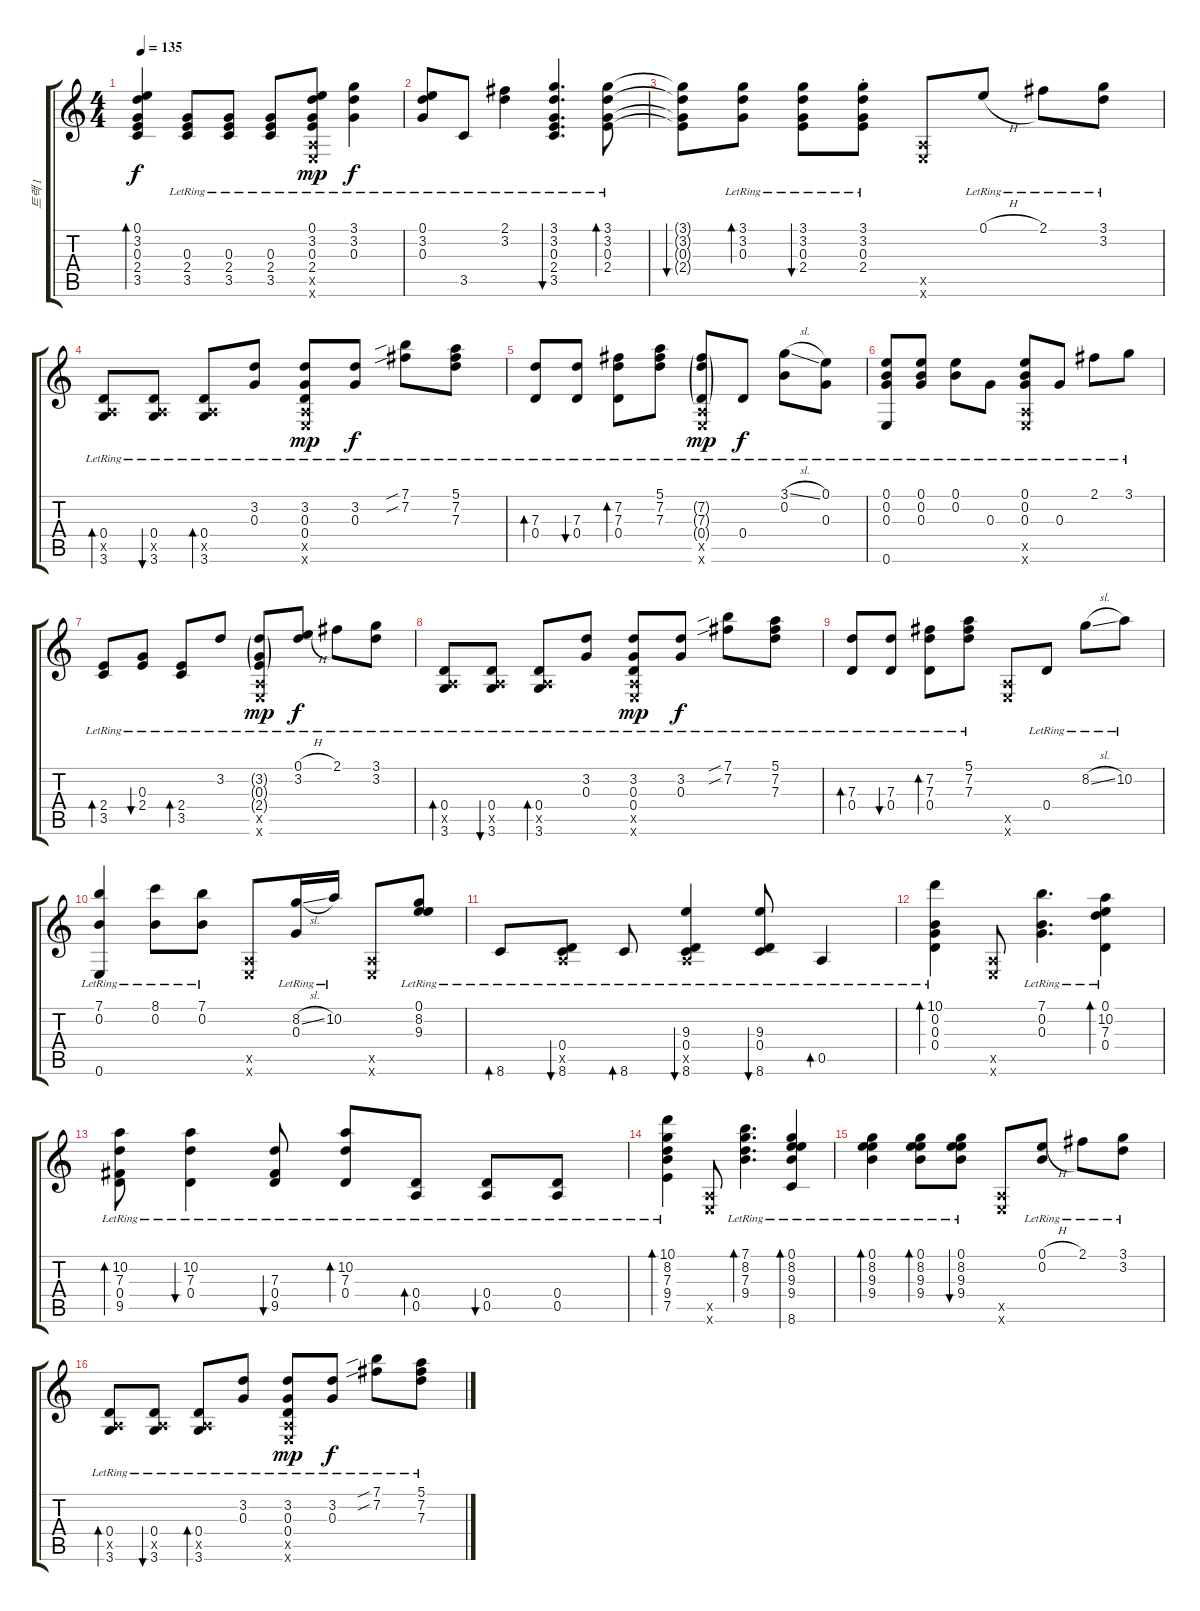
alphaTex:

\track ("트랙 1" "트랙 1") {instrument acousticguitarsteel}
\staff {score tabs}
\tuning (E4 B3 G3 D3 A2 E2) {hide}
\ts (4 4)
\tempo 135
\clef g2
\ks c
(0.1{t} 3.2{t} 0.3{t} 2.4{t} 3.5{t}).4{bd 120 dy f} (0.3{lr} 2.4{lr} 3.5{lr}).8 (0.3{lr} 2.4{lr} 3.5{lr}).8 (0.3{lr} 2.4{lr} 3.5{lr}).8 (0.1{lr} 3.2{lr} 0.3{lr} 2.4{lr} 0.5{x} 0.6{x}).8{dy mp} (3.1{lr} 3.2{lr} 0.3{lr}).4{dy f} |
(0.1{lr} 3.2{lr} 0.3{lr}).8 3.5{lr}.8 (2.1{lr} 3.2{lr}).4 (3.1{lr} 3.2{lr} 0.3{lr} 2.4{lr} 3.5{lr}).4{d bu 240} (3.1{lr} 3.2{lr} 0.3{lr} 2.4{lr}).8{bd 120} |
(3.1{t} 3.2{t} 0.3{t} 2.4{t}).8{bu 120} (3.1{lr} 3.2{lr} 0.3{lr}).8{bd 120} (3.1{lr} 3.2{lr} 0.3{lr} 2.4{lr}).8{bu 120} (3.1{st lr} 3.2{st lr} 0.3{st lr} 2.4{st lr}).8 (0.5{x} 0.6{x}).8 0.1{h lr}.8 2.1{lr}.8 (3.1{lr} 3.2{lr}).8 |
(0.4{lr} 0.5{x} 3.6{lr}).8{bd 60} (0.4{lr} 0.5{x} 3.6{lr}).8{bu 60} (0.4{lr} 0.5{x} 3.6{lr}).8{bd 60} (3.2{lr} 0.3{lr}).8 (3.2{lr} 0.3{lr} 0.4{lr} 0.5{x} 0.6{x}).8{dy mp} (3.2{lr} 0.3{lr}).8{dy f} (7.1{sib lr} 7.2{sib lr}).8 (5.1{lr} 7.2{lr} 7.3{lr}).8 |
(7.3{lr} 0.4{lr}).8{bd 60} (7.3{lr} 0.4{lr}).8{bu 60} (7.2{lr} 7.3{lr} 0.4{lr}).8{bd 60} (5.1{lr} 7.2{lr} 7.3{lr}).8 (7.2{g lr} 7.3{g lr} 0.4{g lr} 0.5{x} 0.6{x}).8{dy mp} 0.4{lr}.8{dy f} (3.1{sl lr} 0.2{lr}).8 (0.1{lr} 0.3{lr}).8 |
(0.1{lr} 0.2{lr} 0.3{lr} 0.6{lr}).8 (0.1{lr} 0.2{lr} 0.3{lr}).8 (0.1{lr} 0.2{lr}).8 0.3{lr}.8 (0.1{lr} 0.2{lr} 0.3{lr} 0.5{x} 0.6{x}).8 0.3{lr}.8 2.1{lr}.8 3.1{lr}.8 |
(2.4{lr} 3.5{lr}).8{bd 60} (0.3{lr} 2.4{lr}).8{bu 60} (2.4{lr} 3.5{lr}).8{bd 60} 3.2{lr}.8 (3.2{g lr} 0.3{g lr} 2.4{g lr} 0.5{x} 0.6{x}).8{dy mp} (0.1{h lr} 3.2{lr}).8{dy f} 2.1{lr}.8 (3.1{lr} 3.2{lr}).8 |
(0.4{lr} 0.5{x} 3.6{lr}).8{bd 60} (0.4{lr} 0.5{x} 3.6{lr}).8{bu 60} (0.4{lr} 0.5{x} 3.6{lr}).8{bd 60} (3.2{lr} 0.3{lr}).8 (3.2{lr} 0.3{lr} 0.4{lr} 0.5{x} 0.6{x}).8{dy mp} (3.2{lr} 0.3{lr}).8{dy f} (7.1{sib lr} 7.2{sib lr}).8 (5.1{lr} 7.2{lr} 7.3{lr}).8 |
(7.3{lr} 0.4{lr}).8{bd 60} (7.3{lr} 0.4{lr}).8{bu 60} (7.2{lr} 7.3{lr} 0.4{lr}).8{bd 60} (5.1{lr} 7.2{lr} 7.3{lr}).8 (0.5{x} 0.6{x}).8 0.4{lr}.8 8.2{sl lr}.8 10.2{lr}.8 |
(7.1{lr} 0.2{lr} 0.6{lr}).4 (8.1{lr} 0.2{lr}).8 (7.1{lr} 0.2{lr}).8 (0.5{x} 0.6{x}).8 (8.2{sl lr} 0.3{lr}).16 10.2{lr}.16 (0.5{x} 0.6{x}).8 (0.1{lr} 8.2{lr} 9.3{lr}).8 |
8.6{lr}.8{bd 60} (0.4{lr} 0.5{x} 8.6{lr}).8{bu 60} 8.6{lr}.8{bd 60} (9.3{lr} 0.4{lr} 0.5{x} 8.6{lr}).4{bu 60} (9.3{lr} 0.4{lr} 8.6{lr}).8{bu 60} 0.5{lr}.4{bd 60} |
(10.1{lr} 0.2{lr} 0.3{lr} 0.4{lr}).4{bd 120} (0.5{x} 0.6{x}).8 (7.1{lr} 0.2{lr} 0.3{lr}).4{d} (0.1{lr} 10.2{lr} 7.3{lr} 0.4{lr}).4{bd 120} |
(10.2{lr} 7.3{lr} 0.4{lr} 9.5{lr}).8{bd 120} (10.2{lr} 7.3{lr} 0.4{lr}).4{bu 60} (7.3{lr} 0.4{lr} 9.5{lr}).8{bu 120} (10.2{lr} 7.3{lr} 0.4{lr}).8{bd 120} (0.4{lr} 0.5{lr}).8{bd 120} (0.4{lr} 0.5{lr}).8{bu 120} (0.4{lr} 0.5{lr}).8 |
(10.1{lr} 8.2{lr} 7.3{lr} 9.4{lr} 7.5{lr}).4{bd 120} (0.5{x} 0.6{x}).8 (7.1{lr} 8.2{lr} 7.3{lr} 9.4{lr}).4{d bd 120} (0.1{lr} 8.2{lr} 9.3{lr} 9.4{lr} 8.6{lr}).4{bd 240} |
(0.1{lr} 8.2{lr} 9.3{lr} 9.4{lr}).4{bd 120} (0.1{lr} 8.2{lr} 9.3{lr} 9.4{lr}).8{bd 120} (0.1{lr} 8.2{lr} 9.3{lr} 9.4{lr}).8{bu 60} (0.5{x} 0.6{x}).8 (0.1{h lr} 0.2{lr}).8 2.1{lr}.8 (3.1{lr} 3.2{lr}).8 |
(0.4{lr} 0.5{x} 3.6{lr}).8{bd 60} (0.4{lr} 0.5{x} 3.6{lr}).8{bu 60} (0.4{lr} 0.5{x} 3.6{lr}).8{bd 60} (3.2{lr} 0.3{lr}).8 (3.2{lr} 0.3{lr} 0.4{lr} 0.5{x} 0.6{x}).8{dy mp} (3.2{lr} 0.3{lr}).8{dy f} (7.1{sib lr} 7.2{sib lr}).8 (5.1{lr} 7.2{lr} 7.3{lr}).8
